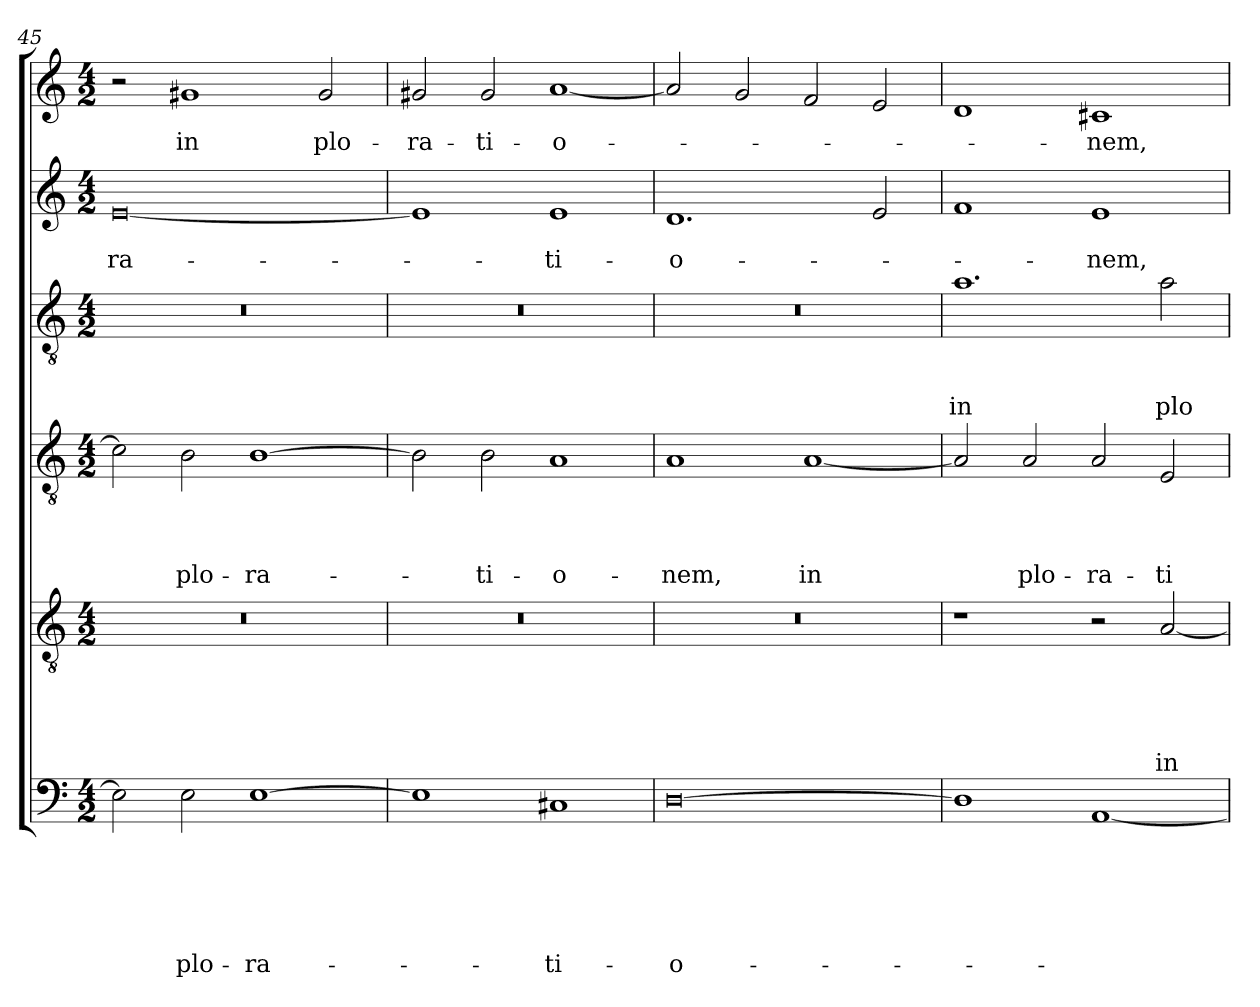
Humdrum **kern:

**kern	**text	**text	**text	**text	**text	**text	**kern	**text	**text	**text	**text	**text	**kern	**text	**text	**text	**text	**kern	**text	**text	**text	**kern	**text	**text	**kern	**text
*part6	*part6	*part6	*part6	*part6	*part6	*part6	*part5	*part5	*part5	*part5	*part5	*part5	*part4	*part4	*part4	*part4	*part4	*part3	*part3	*part3	*part3	*part2	*part2	*part2	*part1	*part1
*staff6	*staff6	*staff6	*staff6	*staff6	*staff6	*staff6	*staff5	*staff5	*staff5	*staff5	*staff5	*staff5	*staff4	*staff4	*staff4	*staff4	*staff4	*staff3	*staff3	*staff3	*staff3	*staff2	*staff2	*staff2	*staff1	*staff1
*clefF4	*	*	*	*	*	*	*clefGv2	*	*	*	*	*	*clefGv2	*	*	*	*	*clefGv2	*	*	*	*clefG2	*	*	*clefG2	*
*k[]	*	*	*	*	*	*	*k[]	*	*	*	*	*	*k[]	*	*	*	*	*k[]	*	*	*	*k[]	*	*	*k[]	*
*C:	*	*	*	*	*	*	*C:	*	*	*	*	*	*C:	*	*	*	*	*C:	*	*	*	*C:	*	*	*C:	*
*M4/2	*	*	*	*	*	*	*M4/2	*	*	*	*	*	*M4/2	*	*	*	*	*M4/2	*	*	*	*M4/2	*	*	*M4/2	*
=45	=45	=45	=45	=45	=45	=45	=45	=45	=45	=45	=45	=45	=45	=45	=45	=45	=45	=45	=45	=45	=45	=45	=45	=45	=45	=45
!	!	!	!	!	!	!	!	!	!	!	!	!	!	!	!	!	!	!	!	!	!	!	!	!LO:LY:b	!	!
2E\]	.	.	.	.	.	.	0r	.	.	.	.	.	2c\]	.	.	.	.	0r	.	.	.	[0e	.	-ra-	2r	.
!	!	!	!	!	!	!LO:LY:b	!	!	!	!	!	!	!	!	!	!	!LO:LY:b	!	!	!	!	!	!	!	!	!LO:LY:b
2E\	.	.	.	.	.	plo-	.	.	.	.	.	.	2B\	.	.	.	plo-	.	.	.	.	.	.	.	1g#X	in
!	!	!	!	!	!	!LO:LY:b	!	!	!	!	!	!	!	!	!	!	!LO:LY:b	!	!	!	!	!	!	!	!	!
[1E	.	.	.	.	.	-ra-	.	.	.	.	.	.	[1B	.	.	.	-ra-	.	.	.	.	.	.	.	.	.
!	!	!	!	!	!	!	!	!	!	!	!	!	!	!	!	!	!	!	!	!	!	!	!	!	!	!LO:LY:b
.	.	.	.	.	.	.	.	.	.	.	.	.	.	.	.	.	.	.	.	.	.	.	.	.	2g#/	plo-
=46	=46	=46	=46	=46	=46	=46	=46	=46	=46	=46	=46	=46	=46	=46	=46	=46	=46	=46	=46	=46	=46	=46	=46	=46	=46	=46
!	!	!	!	!	!	!	!	!	!	!	!	!	!	!	!	!	!	!	!	!	!	!	!	!	!	!LO:LY:b
1E]	.	.	.	.	.	.	0r	.	.	.	.	.	2B\]	.	.	.	.	0r	.	.	.	1e]	.	.	2g#X/	-ra-
!	!	!	!	!	!	!	!	!	!	!	!	!	!	!	!	!	!LO:LY:b	!	!	!	!	!	!	!	!	!LO:LY:b
.	.	.	.	.	.	.	.	.	.	.	.	.	2B\	.	.	.	-ti-	.	.	.	.	.	.	.	2g#/	-ti-
!	!	!	!	!	!	!LO:LY:b	!	!	!	!	!	!	!	!	!	!	!LO:LY:b	!	!	!	!	!	!	!LO:LY:b	!	!LO:LY:b
1C#X	.	.	.	.	.	-ti-	.	.	.	.	.	.	1A	.	.	.	-o-	.	.	.	.	1e	.	-ti-	[1a	-o-
=47	=47	=47	=47	=47	=47	=47	=47	=47	=47	=47	=47	=47	=47	=47	=47	=47	=47	=47	=47	=47	=47	=47	=47	=47	=47	=47
!	!	!	!	!	!	!LO:LY:b	!	!	!	!	!	!	!	!	!	!	!LO:LY:b	!	!	!	!	!	!	!LO:LY:b	!	!
[0D	.	.	.	.	.	-o-	0r	.	.	.	.	.	1A	.	.	.	-nem,	0r	.	.	.	1.d	.	-o-	2a/]	.
.	.	.	.	.	.	.	.	.	.	.	.	.	.	.	.	.	.	.	.	.	.	.	.	.	2g/	.
!	!	!	!	!	!	!	!	!	!	!	!	!	!	!	!	!	!LO:LY:b	!	!	!	!	!	!	!	!	!
.	.	.	.	.	.	.	.	.	.	.	.	.	[1A	.	.	.	in	.	.	.	.	.	.	.	2f/	.
.	.	.	.	.	.	.	.	.	.	.	.	.	.	.	.	.	.	.	.	.	.	2e/	.	.	2e/	.
=48	=48	=48	=48	=48	=48	=48	=48	=48	=48	=48	=48	=48	=48	=48	=48	=48	=48	=48	=48	=48	=48	=48	=48	=48	=48	=48
!	!	!	!	!	!	!	!	!	!	!	!	!	!	!	!	!	!	!	!	!	!LO:LY:b	!	!	!	!	!
1D]	.	.	.	.	.	.	1r	.	.	.	.	.	2A/]	.	.	.	.	1.a	.	.	in	1f	.	.	1d	.
!	!	!	!	!	!	!	!	!	!	!	!	!	!	!	!	!	!LO:LY:b	!	!	!	!	!	!	!	!	!
.	.	.	.	.	.	.	.	.	.	.	.	.	2A/	.	.	.	plo-	.	.	.	.	.	.	.	.	.
!	!	!	!	!	!	!	!	!	!	!	!	!	!	!	!	!	!LO:LY:b	!	!	!	!	!	!	!LO:LY:b	!	!LO:LY:b
[1AA	.	.	.	.	.	.	2r	.	.	.	.	.	2A/	.	.	.	-ra-	.	.	.	.	1e	.	-nem,	1c#X	-nem,
!	!	!	!	!	!	!	!	!	!	!	!	!LO:LY:b	!	!	!	!	!LO:LY:b	!	!	!	!LO:LY:b	!	!	!	!	!
.	.	.	.	.	.	.	[2A/	.	.	.	.	in	2E/	.	.	.	-ti-	2a\	.	.	plo-	.	.	.	.	.
=	=	=	=	=	=	=	=	=	=	=	=	=	=	=	=	=	=	=	=	=	=	=	=	=	=	=
*-	*-	*-	*-	*-	*-	*-	*-	*-	*-	*-	*-	*-	*-	*-	*-	*-	*-	*-	*-	*-	*-	*-	*-	*-	*-	*-
